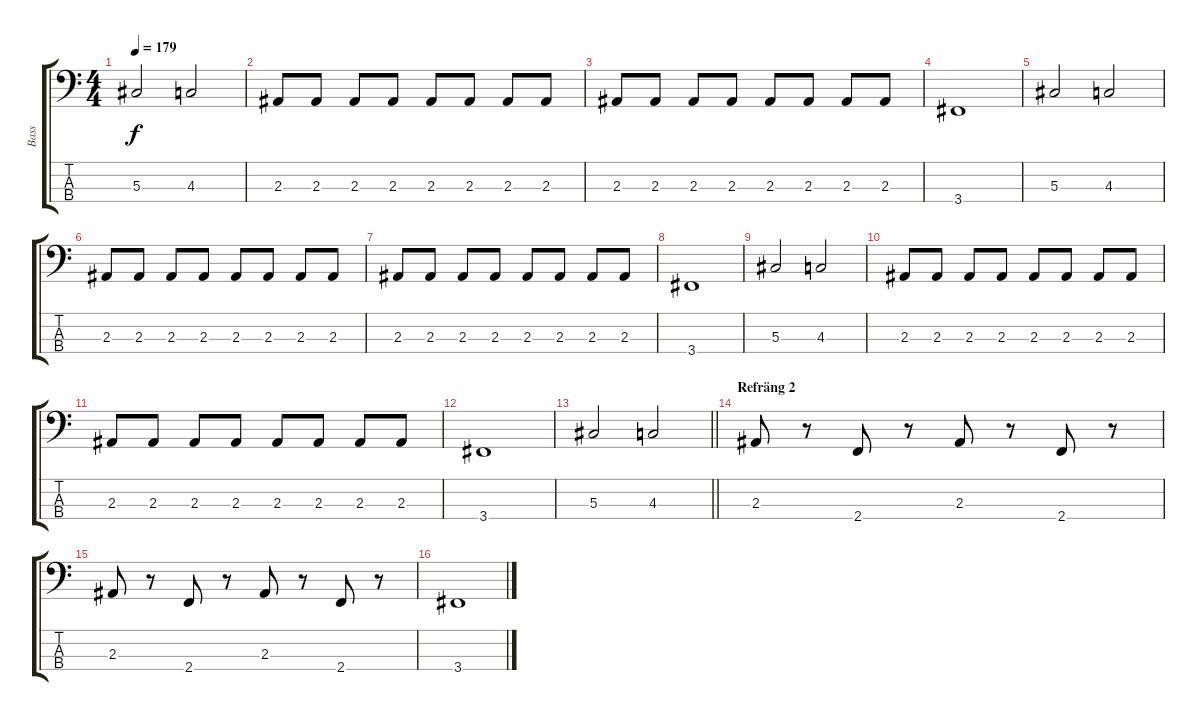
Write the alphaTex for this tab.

\track ("Bass" "Bass") {instrument electricbassfinger}
\staff {score tabs}
\tuning (Gb2 Db2 Ab1 Eb1) {hide}
\ts (4 4)
\tempo 179
\clef f4
\ks c
5.3.2{dy f} 4.3.2 |
2.3.8 2.3.8 2.3.8 2.3.8 2.3.8 2.3.8 2.3.8 2.3.8 |
2.3.8 2.3.8 2.3.8 2.3.8 2.3.8 2.3.8 2.3.8 2.3.8 |
3.4.1 |
5.3.2 4.3.2 |
2.3.8 2.3.8 2.3.8 2.3.8 2.3.8 2.3.8 2.3.8 2.3.8 |
2.3.8 2.3.8 2.3.8 2.3.8 2.3.8 2.3.8 2.3.8 2.3.8 |
3.4.1 |
5.3.2 4.3.2 |
2.3.8 2.3.8 2.3.8 2.3.8 2.3.8 2.3.8 2.3.8 2.3.8 |
2.3.8 2.3.8 2.3.8 2.3.8 2.3.8 2.3.8 2.3.8 2.3.8 |
3.4.1 |
\barLineRight lightlight
5.3.2 4.3.2 |
\section ("" "Refräng 2")
2.3.8 r.8 2.4.8 r.8 2.3.8 r.8 2.4.8 r.8 |
2.3.8 r.8 2.4.8 r.8 2.3.8 r.8 2.4.8 r.8 |
3.4.1
